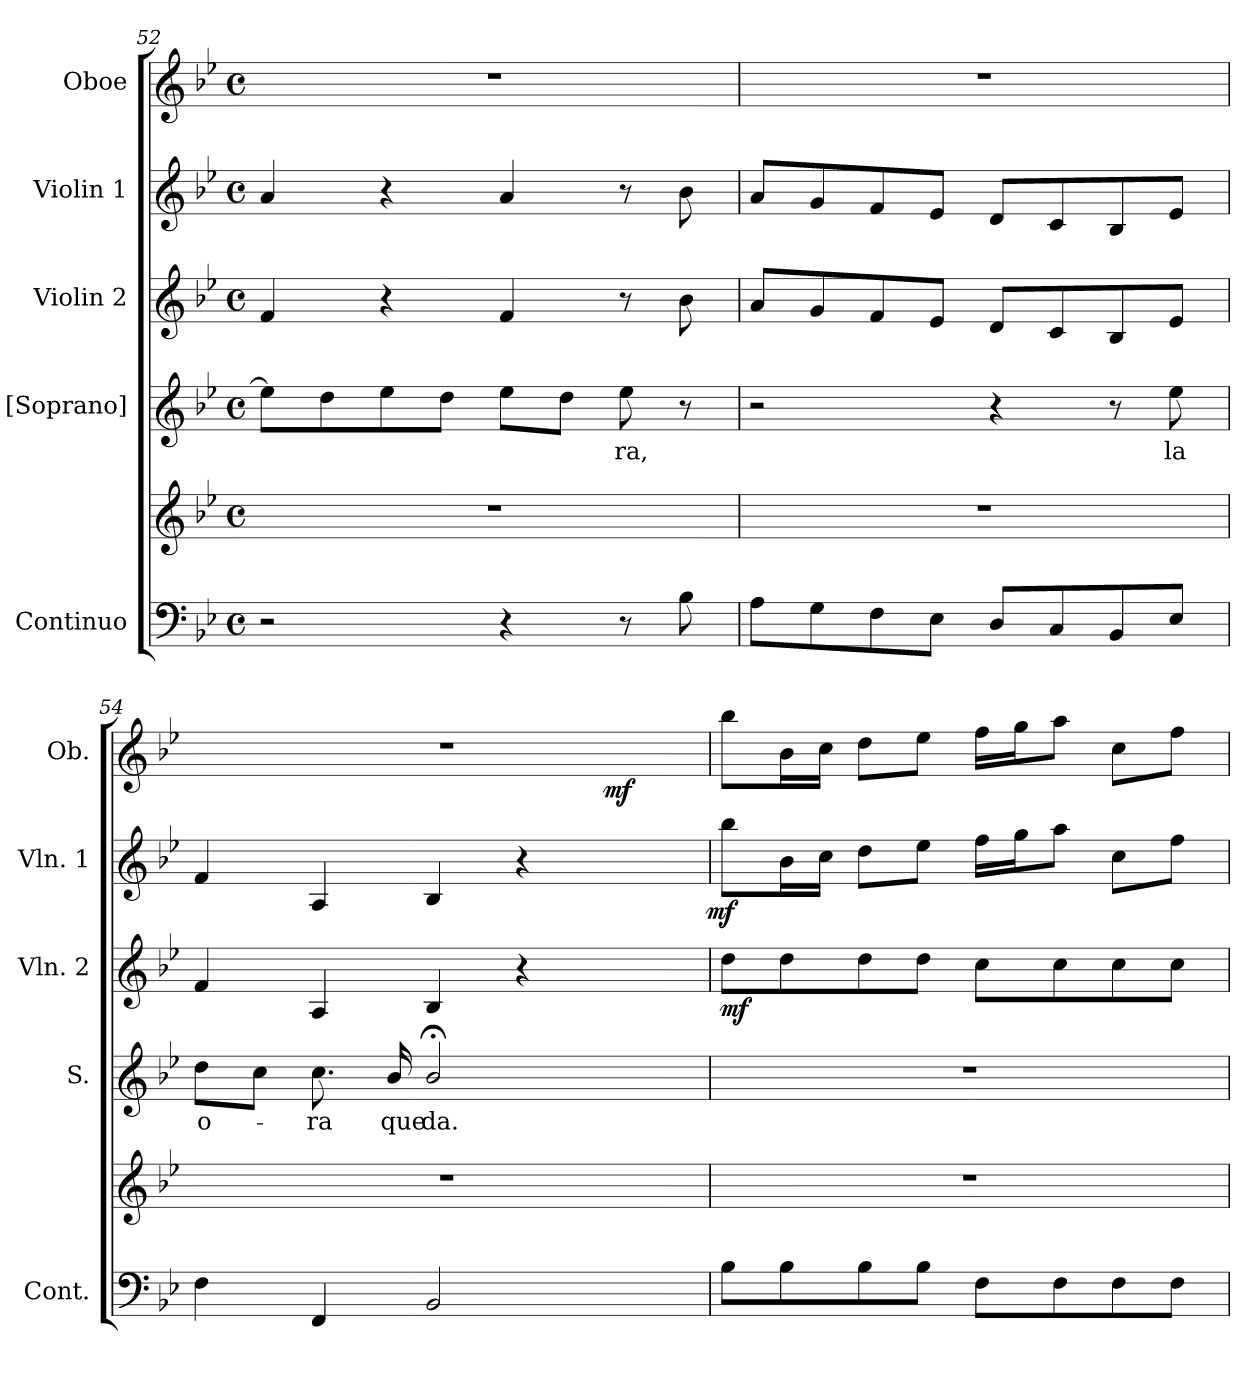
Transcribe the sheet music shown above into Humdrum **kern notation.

**kern	**kern	**kern	**text	**kern	**dynam	**kern	**dynam	**kern	**dynam
*part5	*part5	*part4	*part4	*part3	*part3	*part2	*part2	*part1	*part1
*staff6	*staff5	*staff4	*staff4	*staff3	*staff3	*staff2	*staff2	*staff1	*staff1
*I"Continuo	*	*I"[Soprano]	*	*I"Violin 2	*	*I"Violin 1	*	*I"Oboe	*
*I'Cont.	*	*I'S.	*	*I'Vln. 2	*	*I'Vln. 1	*	*I'Ob.	*
*clefF4	*clefG2	*clefG2	*	*clefG2	*	*clefG2	*	*clefG2	*
*k[b-e-]	*k[b-e-]	*k[b-e-]	*	*k[b-e-]	*	*k[b-e-]	*	*k[b-e-]	*
*B-:	*B-:	*B-:	*	*B-:	*	*B-:	*	*B-:	*
*M4/4	*M4/4	*M4/4	*	*M4/4	*	*M4/4	*	*M4/4	*
*met(c)	*met(c)	*met(c)	*	*met(c)	*	*met(c)	*	*met(c)	*
=52	=52	=52	=52	=52	=52	=52	=52	=52	=52
2r	1r	8ee-i\L]	.	4fi/	.	4ai/	.	1r	.
.	.	8ddi\	.	.	.	.	.	.	.
.	.	8ee-i\	.	4r	.	4r	.	.	.
.	.	8ddi\J	.	.	.	.	.	.	.
4r	.	8ee-i\L	.	4fi/	.	4ai/	.	.	.
.	.	8ddi\J	.	.	.	.	.	.	.
!	!	!	!LO:LY:b:color=#000000	!	!	!	!	!	!
8r	.	8ee-i\	-ra,	8r	.	8r	.	.	.
8B-i\	.	8r	.	8b-i\	.	8b-i\	.	.	.
!!LO:LB:g=z
=53	=53	=53	=53	=53	=53	=53	=53	=53	=53
8Ai\L	1r	2r	.	8ai/L	.	8ai/L	.	1r	.
8Gi\	.	.	.	8gi/	.	8gi/	.	.	.
8Fi\	.	.	.	8fi/	.	8fi/	.	.	.
8E-i\J	.	.	.	8e-i/J	.	8e-i/J	.	.	.
8Di/L	.	4r	.	8di/L	.	8di/L	.	.	.
8Ci/	.	.	.	8ci/	.	8ci/	.	.	.
8BB-i/	.	8r	.	8B-i/	.	8B-i/	.	.	.
!	!	!	!LO:LY:b:color=#000000	!	!	!	!	!	!
8E-i/J	.	8ee-i\	la	8e-i/J	.	8e-i/J	.	.	.
=54	=54	=54	=54	=54	=54	=54	=54	=54	=54
!	!	!	!LO:LY:b:color=#000000	!	!	!	!	!	!
*	*	*	*	*	*	*^	*	*^	*
4Fi\	1r	8ddi\L	o-	4fi/	.	4fi/	2ryy	.	1r	2ryy	.
.	.	8cci\J	.	.	.	.	.	.	.	.	.
!	!	!	!LO:LY:b:color=#000000	!	!	!	!	!	!	!	!
4FFi/	.	8.cci\	-ra	4Ai/	.	4Ai/	.	.	.	.	.
!	!	!	!LO:LY:b:color=#000000	!	!	!	!	!	!	!	!
.	.	16b-i/	que	.	.	.	.	.	.	.	.
!	!	!	!LO:LY:b:color=#000000	!	!	!	!	!	!	!	!
2BB-i/	.	2b-;i/	da.	4B-i/	.	4B-i/	4ryy	.	.	4ryy	.
.	.	.	.	4r	.	4r	8ryy	.	.	16ryy	.
.	.	.	.	.	.	.	.	.	.	32ryy	.
.	.	.	.	.	.	.	.	.	.	64...ryy	.
.	.	.	.	.	.	.	.	.	.	8ryy	mf
.	.	.	.	.	.	.	16ryy	.	.	.	.
.	.	.	.	.	.	.	32ryy	.	.	.	.
.	.	.	.	.	.	.	64ryy	.	.	.	.
.	.	.	.	.	.	.	128...ryy	.	.	.	.
.	.	.	.	.	.	.	.	.	.	512ryy	.
.	.	.	.	.	.	.	1024ryy	mf	.	.	.
*	*	*	*	*	*	*v	*v	*	*	*	*
*	*	*	*	*	*	*	*	*v	*v	*
=55	=55	=55	=55	=55	=55	=55	=55	=55	=55
8B-i\L	1r	1r	.	8ddi\L	mf	8bb-i\L	.	8bb-i\L	.
8B-i\	.	.	.	8ddi\	.	16b-i\L	.	16b-i\L	.
.	.	.	.	.	.	16cci\JJ	.	16cci\JJ	.
8B-i\	.	.	.	8ddi\	.	8ddi\L	.	8ddi\L	.
8B-i\J	.	.	.	8ddi\J	.	8ee-i\J	.	8ee-i\J	.
8Fi\L	.	.	.	8cci\L	.	16ffi\LL	.	16ffi\LL	.
.	.	.	.	.	.	16ggi\J	.	16ggi\J	.
8Fi\	.	.	.	8cci\	.	8aai\J	.	8aai\J	.
8Fi\	.	.	.	8cci\	.	8cci\L	.	8cci\L	.
8Fi\J	.	.	.	8cci\J	.	8ffi\J	.	8ffi\J	.
=	=	=	=	=	=	=	=	=	=
*-	*-	*-	*-	*-	*-	*-	*-	*-	*-
